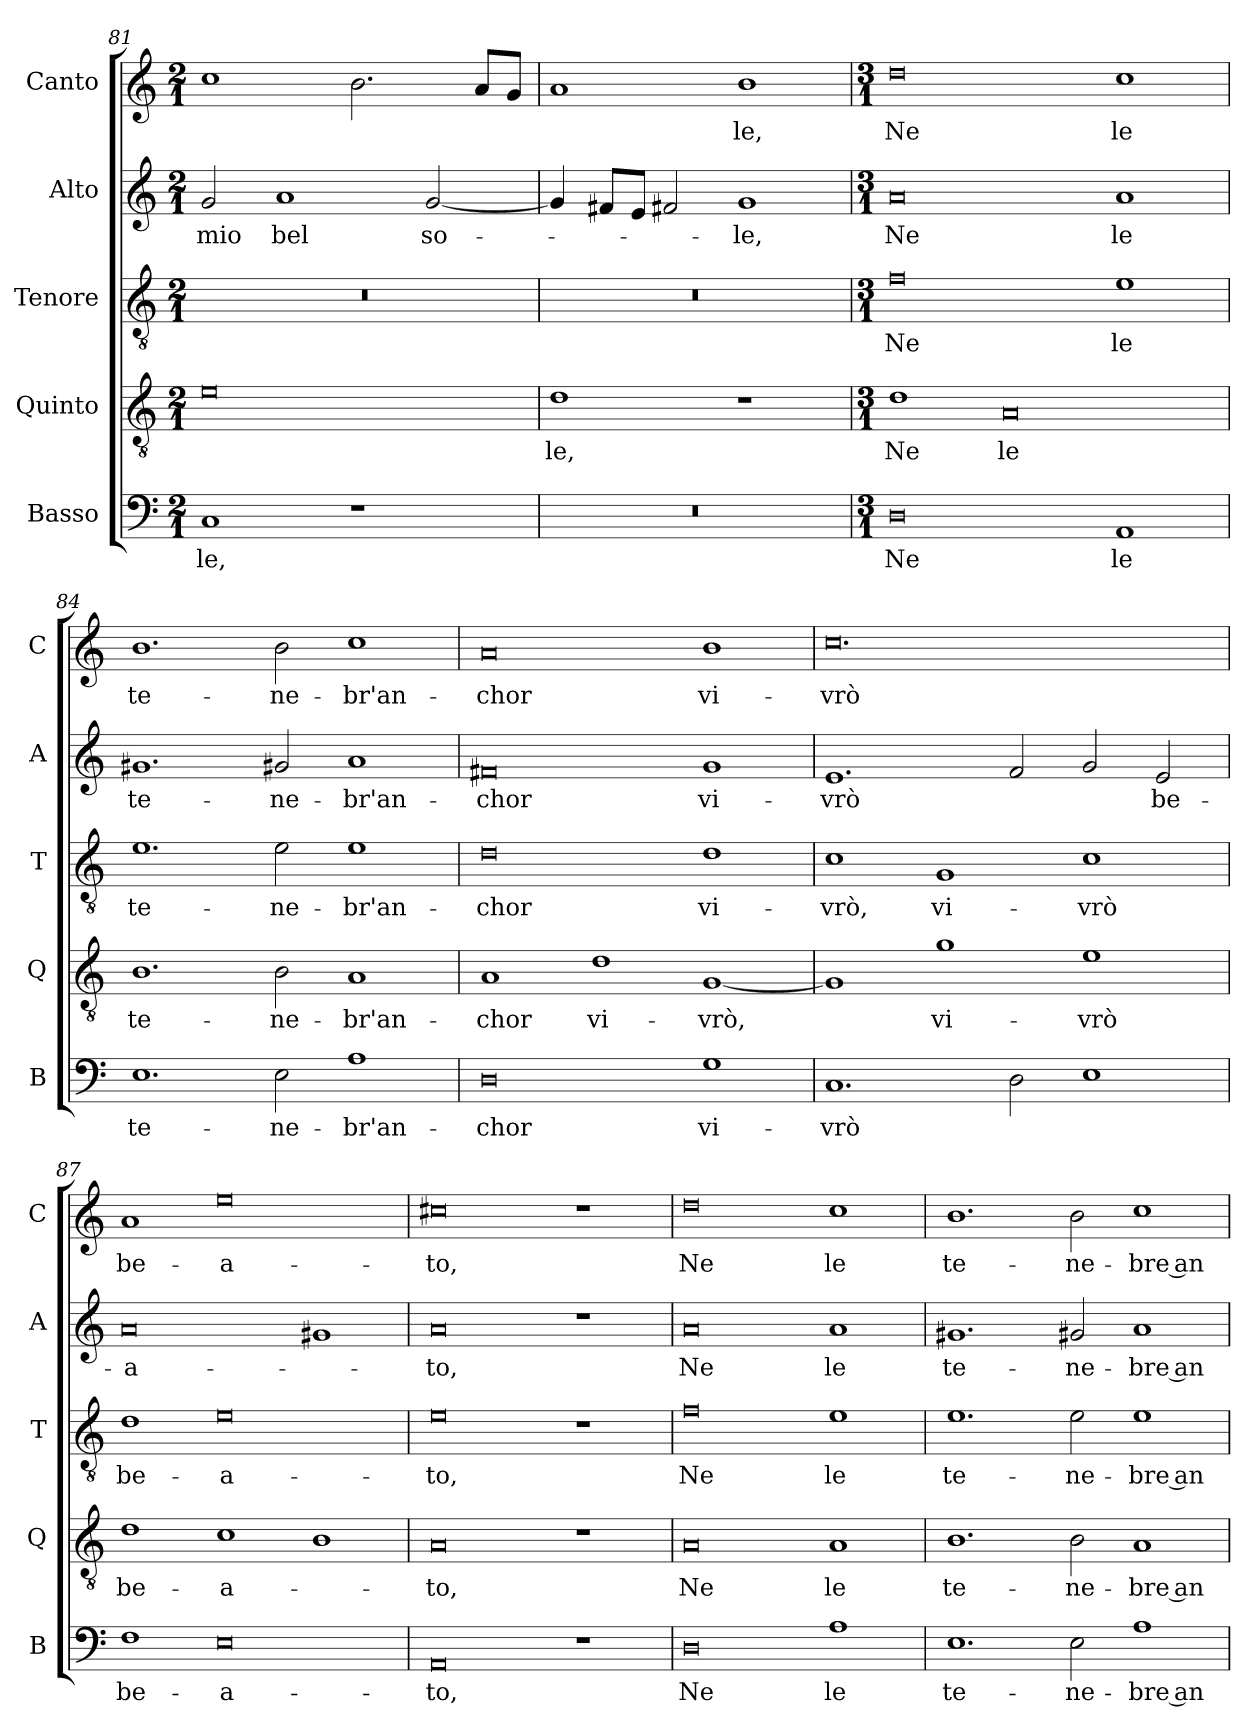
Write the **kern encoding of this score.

**kern	**text	**kern	**text	**kern	**text	**kern	**text	**kern	**text
*part5	*part5	*part4	*part4	*part3	*part3	*part2	*part2	*part1	*part1
*staff5	*staff5	*staff4	*staff4	*staff3	*staff3	*staff2	*staff2	*staff1	*staff1
*I"Basso	*	*I"Quinto	*	*I"Tenore	*	*I"Alto	*	*I"Canto	*
*I'B	*	*I'Q	*	*I'T	*	*I'A	*	*I'C	*
*clefF4	*	*clefGv2	*	*clefGv2	*	*clefG2	*	*clefG2	*
*k[]	*	*k[]	*	*k[]	*	*k[]	*	*k[]	*
*M2/1	*	*M2/1	*	*M2/1	*	*M2/1	*	*M2/1	*
=81	=81	=81	=81	=81	=81	=81	=81	=81	=81
1C	-le,	0e	.	0r	.	2g	mio	1cc	.
.	.	.	.	.	.	1a	bel	.	.
1r	.	.	.	.	.	.	.	2.b	.
.	.	.	.	.	.	[2g	so-	.	.
.	.	.	.	.	.	.	.	8aL	.
.	.	.	.	.	.	.	.	8gJ	.
=82	=82	=82	=82	=82	=82	=82	=82	=82	=82
0r	.	1d	-le,	0r	.	4g]	.	1a	.
.	.	.	.	.	.	8f#XL	.	.	.
.	.	.	.	.	.	8eJ	.	.	.
.	.	.	.	.	.	2f#X	.	.	.
.	.	1r	.	.	.	1g	-le,	1b	-le,
=83	=83	=83	=83	=83	=83	=83	=83	=83	=83
*M3/1	*	*M3/1	*	*M3/1	*	*M3/1	*	*M3/1	*
0D	Ne	1d	Ne	0f	Ne	0a	Ne	0dd	Ne
.	.	0A	le	.	.	.	.	.	.
1AA	le	.	.	1e	le	1a	le	1cc	le
=84	=84	=84	=84	=84	=84	=84	=84	=84	=84
1.E	te-	1.B	te-	1.e	te-	1.g#X	te-	1.b	te-
2E	-ne-	2B	-ne-	2e	-ne-	2g#X	-ne-	2b	-ne-
1A	-br'an-	1A	-br'an-	1e	-br'an-	1a	-br'an-	1cc	-br'an-
=85	=85	=85	=85	=85	=85	=85	=85	=85	=85
0D	-chor	1A	-chor	0d	-chor	0f#X	-chor	0a	-chor
.	.	1d	vi-	.	.	.	.	.	.
1G	vi-	[1G	-vrò,	1d	vi-	1g	vi-	1b	vi-
=86	=86	=86	=86	=86	=86	=86	=86	=86	=86
1.C	-vrò	1G]	.	1c	-vrò,	1.e	-vrò	0.cc	-vrò
.	.	1g	vi-	1G	vi-	.	.	.	.
2D	.	.	.	.	.	2f	.	.	.
1E	.	1e	-vrò	1c	-vrò	2g	.	.	.
.	.	.	.	.	.	2e	be-	.	.
=87	=87	=87	=87	=87	=87	=87	=87	=87	=87
1F	be-	1d	be-	1d	be-	0a	-a-	1a	be-
0E	-a-	1c	-a-	0e	-a-	.	.	0ee	-a-
.	.	1B	.	.	.	1g#X	.	.	.
=88	=88	=88	=88	=88	=88	=88	=88	=88	=88
0AA	-to,	0A	-to,	0e	-to,	0a	-to,	0cc#X	-to,
1r	.	1r	.	1r	.	1r	.	1r	.
=89	=89	=89	=89	=89	=89	=89	=89	=89	=89
0D	Ne	0A	Ne	0f	Ne	0a	Ne	0dd	Ne
1A	le	1A	le	1e	le	1a	le	1cc	le
=90	=90	=90	=90	=90	=90	=90	=90	=90	=90
1.E	te-	1.B	te-	1.e	te-	1.g#X	te-	1.b	te-
2E	-ne-	2B	-ne-	2e	-ne-	2g#X	-ne-	2b	-ne-
1A	-bre an-	1A	-bre an-	1e	-bre an-	1a	-bre an-	1cc	-bre an-
=	=	=	=	=	=	=	=	=	=
*-	*-	*-	*-	*-	*-	*-	*-	*-	*-
